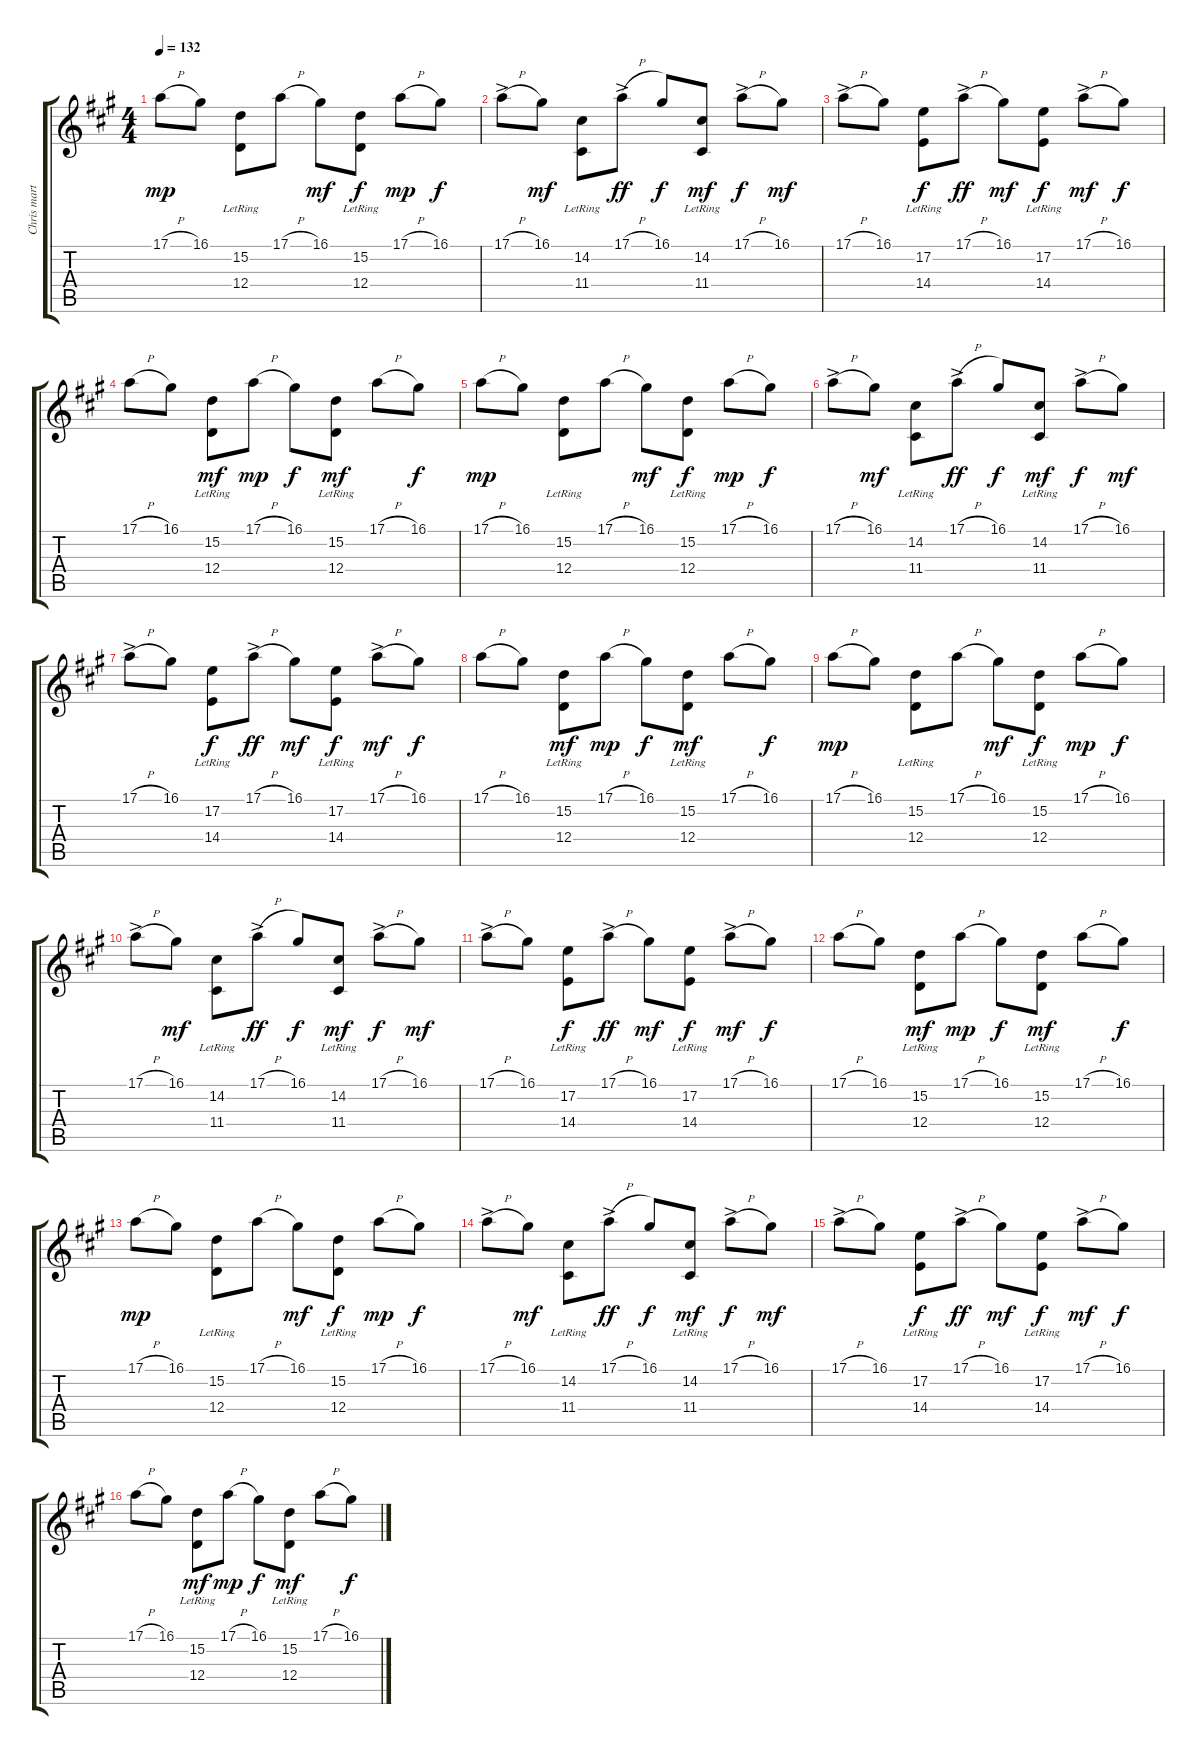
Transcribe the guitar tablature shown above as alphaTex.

\track ("Chris martin-Piano" "Chris mart") {instrument brightacousticpiano}
\staff {score tabs}
\tuning (E4 B3 G3 D3 A2 E2) {hide}
\ts (4 4)
\tempo 132
\clef g2
\ks a
17.1{h}.8{dy mp} 16.1.8 (15.2{lr} 12.4{lr}).8 17.1{h}.8 16.1.8{dy mf} (15.2{lr} 12.4{lr}).8{dy f} 17.1{h}.8{dy mp} 16.1.8{dy f} |
17.1{h ac}.8 16.1.8{dy mf} (14.2{lr} 11.4{lr}).8 17.1{h ac}.8{dy ff} 16.1.8{dy f} (14.2{lr} 11.4{lr}).8{dy mf} 17.1{h ac}.8{dy f} 16.1.8{dy mf} |
17.1{h ac}.8 16.1.8 (17.2{lr} 14.4{lr}).8{dy f} 17.1{h ac}.8{dy ff} 16.1.8{dy mf} (17.2{lr} 14.4{lr}).8{dy f} 17.1{h ac}.8{dy mf} 16.1.8{dy f} |
17.1{h}.8 16.1.8 (15.2{lr} 12.4{lr}).8{dy mf} 17.1{h}.8{dy mp} 16.1.8{dy f} (15.2{lr} 12.4{lr}).8{dy mf} 17.1{h}.8 16.1.8{dy f} |
17.1{h}.8{dy mp} 16.1.8 (15.2{lr} 12.4{lr}).8 17.1{h}.8 16.1.8{dy mf} (15.2{lr} 12.4{lr}).8{dy f} 17.1{h}.8{dy mp} 16.1.8{dy f} |
17.1{h ac}.8 16.1.8{dy mf} (14.2{lr} 11.4{lr}).8 17.1{h ac}.8{dy ff} 16.1.8{dy f} (14.2{lr} 11.4{lr}).8{dy mf} 17.1{h ac}.8{dy f} 16.1.8{dy mf} |
17.1{h ac}.8 16.1.8 (17.2{lr} 14.4{lr}).8{dy f} 17.1{h ac}.8{dy ff} 16.1.8{dy mf} (17.2{lr} 14.4{lr}).8{dy f} 17.1{h ac}.8{dy mf} 16.1.8{dy f} |
17.1{h}.8 16.1.8 (15.2{lr} 12.4{lr}).8{dy mf} 17.1{h}.8{dy mp} 16.1.8{dy f} (15.2{lr} 12.4{lr}).8{dy mf} 17.1{h}.8 16.1.8{dy f} |
17.1{h}.8{dy mp} 16.1.8 (15.2{lr} 12.4{lr}).8 17.1{h}.8 16.1.8{dy mf} (15.2{lr} 12.4{lr}).8{dy f} 17.1{h}.8{dy mp} 16.1.8{dy f} |
17.1{h ac}.8 16.1.8{dy mf} (14.2{lr} 11.4{lr}).8 17.1{h ac}.8{dy ff} 16.1.8{dy f} (14.2{lr} 11.4{lr}).8{dy mf} 17.1{h ac}.8{dy f} 16.1.8{dy mf} |
17.1{h ac}.8 16.1.8 (17.2{lr} 14.4{lr}).8{dy f} 17.1{h ac}.8{dy ff} 16.1.8{dy mf} (17.2{lr} 14.4{lr}).8{dy f} 17.1{h ac}.8{dy mf} 16.1.8{dy f} |
17.1{h}.8 16.1.8 (15.2{lr} 12.4{lr}).8{dy mf} 17.1{h}.8{dy mp} 16.1.8{dy f} (15.2{lr} 12.4{lr}).8{dy mf} 17.1{h}.8 16.1.8{dy f} |
17.1{h}.8{dy mp} 16.1.8 (15.2{lr} 12.4{lr}).8 17.1{h}.8 16.1.8{dy mf} (15.2{lr} 12.4{lr}).8{dy f} 17.1{h}.8{dy mp} 16.1.8{dy f} |
17.1{h ac}.8 16.1.8{dy mf} (14.2{lr} 11.4{lr}).8 17.1{h ac}.8{dy ff} 16.1.8{dy f} (14.2{lr} 11.4{lr}).8{dy mf} 17.1{h ac}.8{dy f} 16.1.8{dy mf} |
17.1{h ac}.8 16.1.8 (17.2{lr} 14.4{lr}).8{dy f} 17.1{h ac}.8{dy ff} 16.1.8{dy mf} (17.2{lr} 14.4{lr}).8{dy f} 17.1{h ac}.8{dy mf} 16.1.8{dy f} |
17.1{h}.8 16.1.8 (15.2{lr} 12.4{lr}).8{dy mf} 17.1{h}.8{dy mp} 16.1.8{dy f} (15.2{lr} 12.4{lr}).8{dy mf} 17.1{h}.8 16.1.8{dy f}
